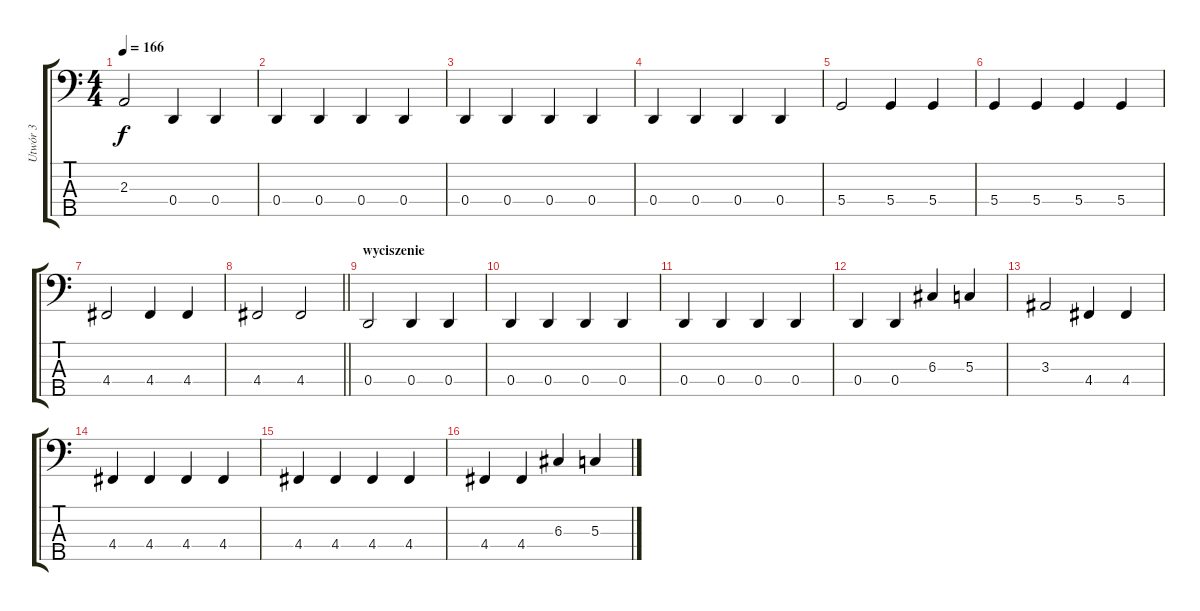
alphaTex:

\track ("Utwór 3" "Utwór 3") {instrument electricbassfinger}
\staff {score tabs}
\tuning (F2 C2 G1 D1 A0) {hide}
\ts (4 4)
\tempo 166
\clef f4
\ks c
2.3.2{dy f} 0.4.4 0.4.4 |
0.4.4 0.4.4 0.4.4 0.4.4 |
0.4.4 0.4.4 0.4.4 0.4.4 |
0.4.4 0.4.4 0.4.4 0.4.4 |
5.4.2 5.4.4 5.4.4 |
5.4.4 5.4.4 5.4.4 5.4.4 |
4.4.2 4.4.4 4.4.4 |
\barLineRight lightlight
4.4.2 4.4.2 |
\section ("" "wyciszenie")
0.4.2 0.4.4 0.4.4 |
0.4.4 0.4.4 0.4.4 0.4.4 |
0.4.4 0.4.4 0.4.4 0.4.4 |
0.4.4 0.4.4 6.3.4 5.3.4 |
3.3.2 4.4.4 4.4.4 |
4.4.4 4.4.4 4.4.4 4.4.4 |
4.4.4 4.4.4 4.4.4 4.4.4 |
4.4.4 4.4.4 6.3.4 5.3.4
